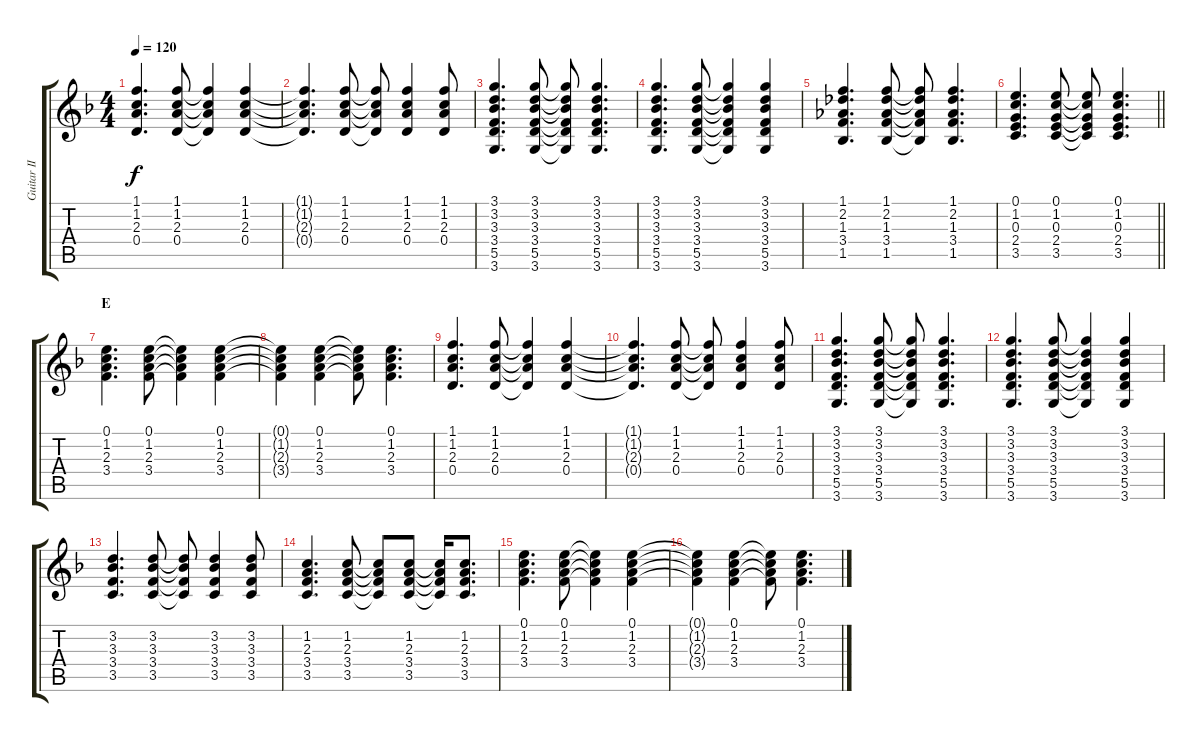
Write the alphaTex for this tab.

\track ("Guitar II (Hirasawa Yui)" "Guitar II ") {instrument acousticguitarsteel}
\staff {score tabs}
\tuning (E4 B3 G3 D3 A2 E2) {hide}
\ts (4 4)
\tempo 120
\clef g2
\ks f
(1.1 1.2 2.3 0.4).4{d dy f} (1.1 1.2 2.3 0.4).8 (1.1{t} 1.2{t} 2.3{t} 0.4{t}).4 (1.1 1.2 2.3 0.4).4 |
(1.1{t} 1.2{t} 2.3{t} 0.4{t}).4{d} (1.1 1.2 2.3 0.4).8 (1.1{t} 1.2{t} 2.3{t} 0.4{t}).8 (1.1 1.2 2.3 0.4).4 (1.1 1.2 2.3 0.4).8 |
(3.1 3.2 3.3 3.4 5.5 3.6).4{d} (3.1 3.2 3.3 3.4 5.5 3.6).8 (3.1{t} 3.2{t} 3.3{t} 3.4{t} 5.5{t} 3.6{t}).8 (3.1 3.2 3.3 3.4 5.5 3.6).4{d} |
(3.1 3.2 3.3 3.4 5.5 3.6).4{d} (3.1 3.2 3.3 3.4 5.5 3.6).8 (3.1{t} 3.2{t} 3.3{t} 3.4{t} 5.5{t} 3.6{t}).4 (3.1 3.2 3.3 3.4 5.5 3.6).4 |
(1.1 2.2 1.3 3.4 1.5).4{d} (1.1 2.2 1.3 3.4 1.5).8 (1.1{t} 2.2{t} 1.3{t} 3.4{t} 1.5{t}).8 (1.1 2.2 1.3 3.4 1.5).4{d} |
\barLineRight lightlight
(0.1 1.2 0.3 2.4 3.5).4{d} (0.1 1.2 0.3 2.4 3.5).8 (0.1{t} 1.2{t} 0.3{t} 2.4{t} 3.5{t}).8 (0.1 1.2 0.3 2.4 3.5).4{d} |
\section ("" "E")
(0.1 1.2 2.3 3.4).4{d} (0.1 1.2 2.3 3.4).8 (0.1{t} 1.2{t} 2.3{t} 3.4{t}).4 (0.1 1.2 2.3 3.4).4 |
(0.1{t} 1.2{t} 2.3{t} 3.4{t}).4 (0.1 1.2 2.3 3.4).4 (0.1{t} 1.2{t} 2.3{t} 3.4{t}).8 (0.1 1.2 2.3 3.4).4{d} |
(1.1 1.2 2.3 0.4).4{d} (1.1 1.2 2.3 0.4).8 (1.1{t} 1.2{t} 2.3{t} 0.4{t}).4 (1.1 1.2 2.3 0.4).4 |
(1.1{t} 1.2{t} 2.3{t} 0.4{t}).4{d} (1.1 1.2 2.3 0.4).8 (1.1{t} 1.2{t} 2.3{t} 0.4{t}).8 (1.1 1.2 2.3 0.4).4 (1.1 1.2 2.3 0.4).8 |
(3.1 3.2 3.3 3.4 5.5 3.6).4{d} (3.1 3.2 3.3 3.4 5.5 3.6).8 (3.1{t} 3.2{t} 3.3{t} 3.4{t} 5.5{t} 3.6{t}).8 (3.1 3.2 3.3 3.4 5.5 3.6).4{d} |
(3.1 3.2 3.3 3.4 5.5 3.6).4{d} (3.1 3.2 3.3 3.4 5.5 3.6).8 (3.1{t} 3.2{t} 3.3{t} 3.4{t} 5.5{t} 3.6{t}).4 (3.1 3.2 3.3 3.4 5.5 3.6).4 |
(3.2 3.3 3.4 3.5).4{d} (3.2 3.3 3.4 3.5).8 (3.2{t} 3.3{t} 3.4{t} 3.5{t}).8 (3.2 3.3 3.4 3.5).4 (3.2 3.3 3.4 3.5).8 |
(1.2 2.3 3.4 3.5).4{d} (1.2 2.3 3.4 3.5).8 (1.2{t} 2.3{t} 3.4{t} 3.5{t}).8 (1.2 2.3 3.4 3.5).8 (1.2{t} 2.3{t} 3.4{t} 3.5{t}).16 (1.2 2.3 3.4 3.5).8{d} |
(0.1 1.2 2.3 3.4).4{d} (0.1 1.2 2.3 3.4).8 (0.1{t} 1.2{t} 2.3{t} 3.4{t}).4 (0.1 1.2 2.3 3.4).4 |
(0.1{t} 1.2{t} 2.3{t} 3.4{t}).4 (0.1 1.2 2.3 3.4).4 (0.1{t} 1.2{t} 2.3{t} 3.4{t}).8 (0.1 1.2 2.3 3.4).4{d}
